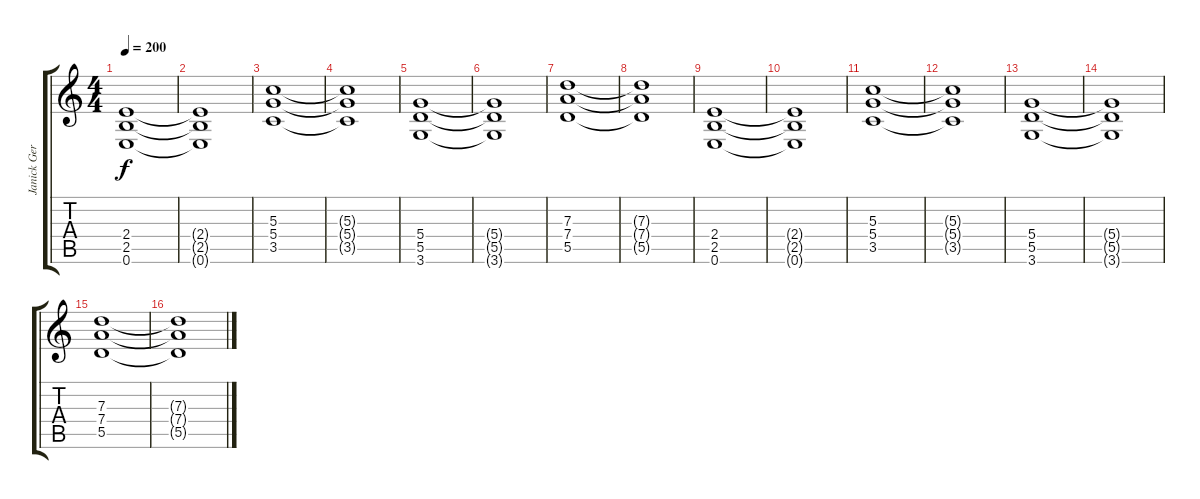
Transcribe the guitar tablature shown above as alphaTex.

\track ("Janick Gers" "Janick Ger") {instrument distortionguitar}
\staff {score tabs}
\tuning (E4 B3 G3 D3 A2 E2) {hide}
\ts (4 4)
\tempo 200
\clef g2
\ks c
(2.4 2.5 0.6).1{dy f} |
(2.4{t} 2.5{t} 0.6{t}).1 |
(5.3 5.4 3.5).1 |
(5.3{t} 5.4{t} 3.5{t}).1 |
(5.4 5.5 3.6).1 |
(5.4{t} 5.5{t} 3.6{t}).1 |
(7.3 7.4 5.5).1 |
(7.3{t} 7.4{t} 5.5{t}).1 |
(2.4 2.5 0.6).1 |
(2.4{t} 2.5{t} 0.6{t}).1 |
(5.3 5.4 3.5).1 |
(5.3{t} 5.4{t} 3.5{t}).1 |
(5.4 5.5 3.6).1 |
(5.4{t} 5.5{t} 3.6{t}).1 |
(7.3 7.4 5.5).1 |
(7.3{t} 7.4{t} 5.5{t}).1
